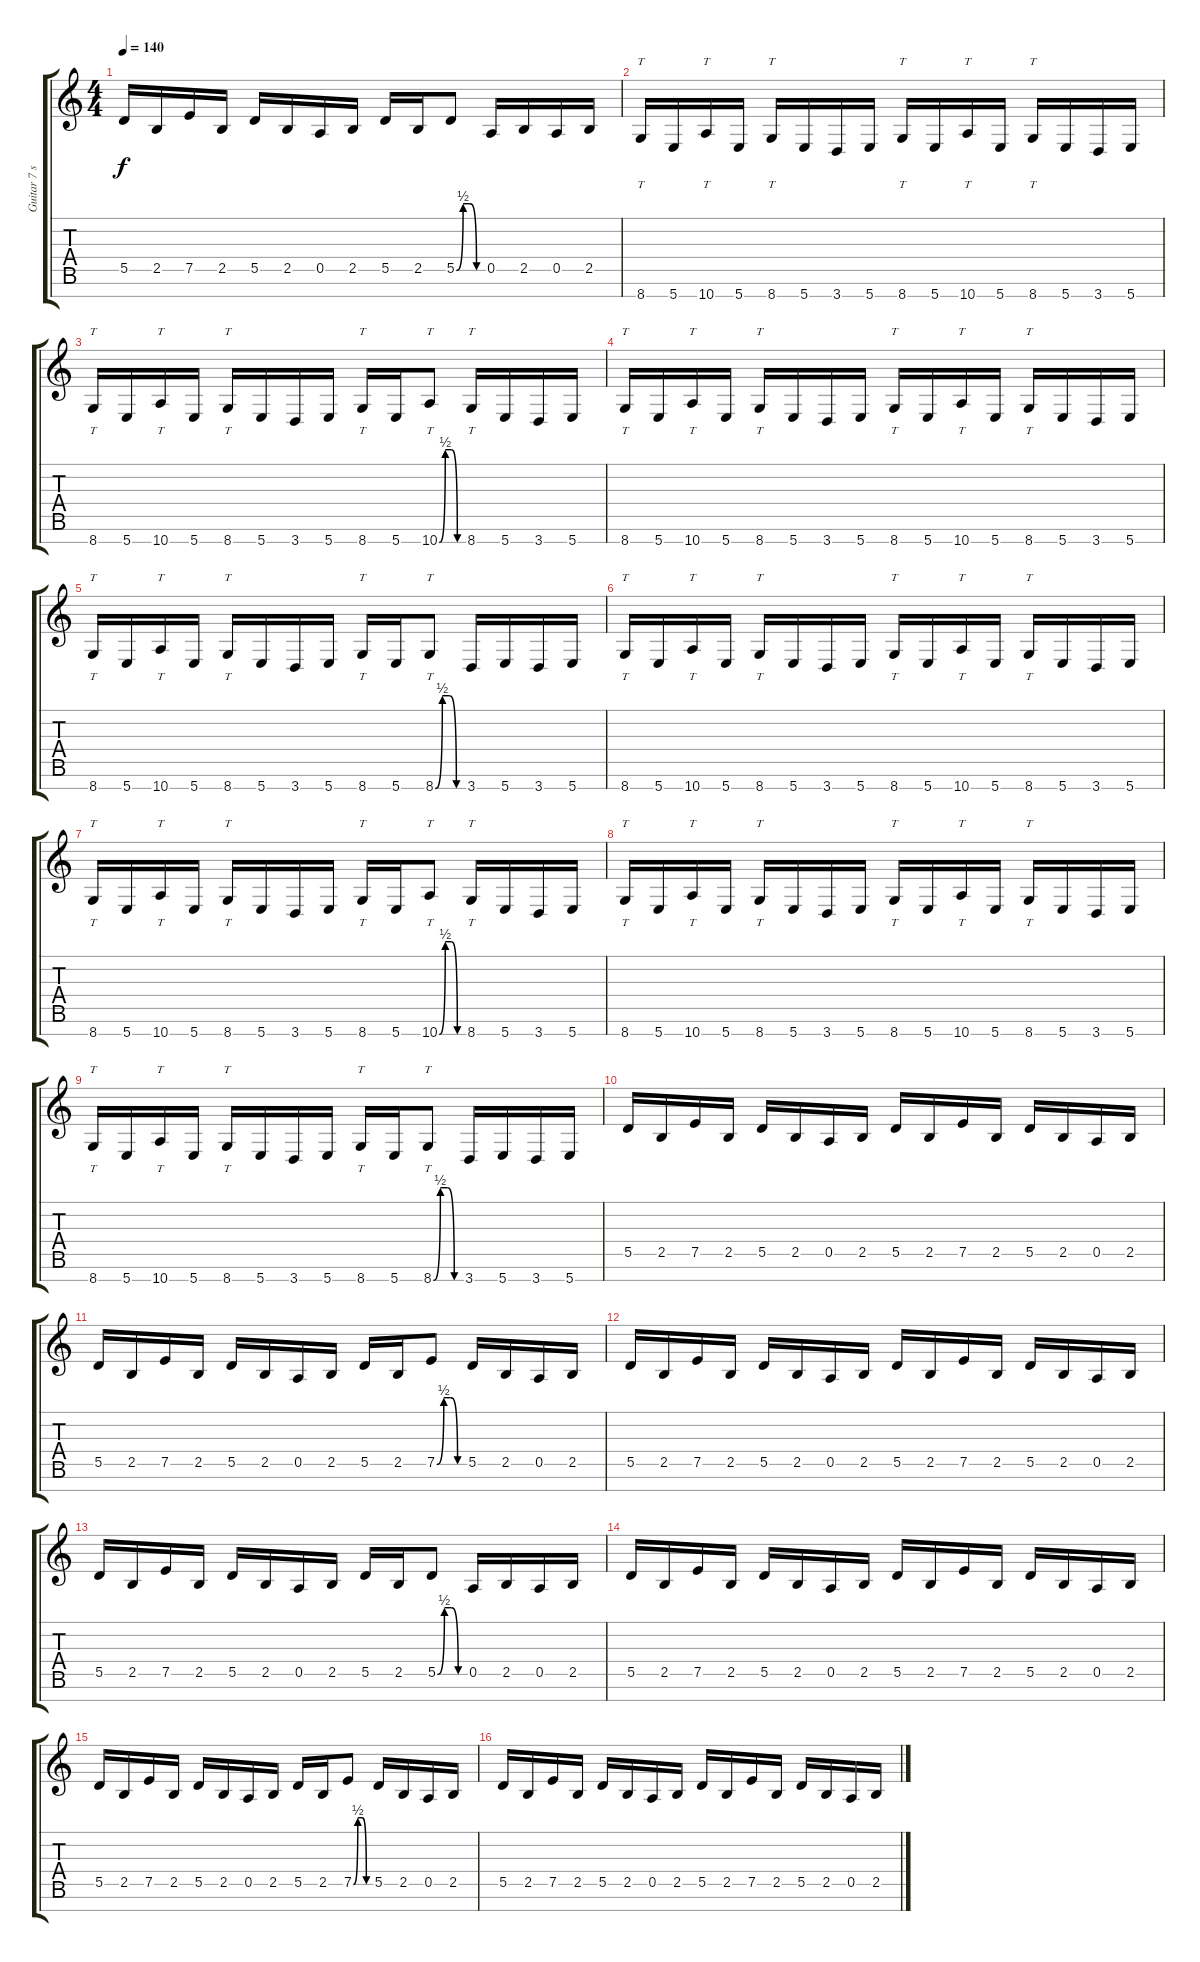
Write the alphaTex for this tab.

\track ("Guitar 7 strings" "Guitar 7 s") {instrument distortionguitar}
\staff {score tabs}
\tuning (E4 B3 G3 D3 A2 E2 B1) {hide}
\ts (4 4)
\tempo 140
\clef g2
\ks c
5.5.16{dy f} 2.5.16 7.5.16 2.5.16 5.5.16 2.5.16 0.5.16 2.5.16 5.5.16 2.5.16 5.5{be (custom 0 0 15 2 30 2 45 0 60 0)}.8 0.5.16 2.5.16 0.5.16 2.5.16 |
8.7.16{tt} 5.7.16 10.7.16{tt} 5.7.16 8.7.16{tt} 5.7.16 3.7.16 5.7.16 8.7.16{tt} 5.7.16 10.7.16{tt} 5.7.16 8.7.16{tt} 5.7.16 3.7.16 5.7.16 |
8.7.16{tt} 5.7.16 10.7.16{tt} 5.7.16 8.7.16{tt} 5.7.16 3.7.16 5.7.16 8.7.16{tt} 5.7.16 10.7{be (custom 0 0 15 2 30 2 45 0 60 0)}.8{tt} 8.7.16{tt} 5.7.16 3.7.16 5.7.16 |
8.7.16{tt} 5.7.16 10.7.16{tt} 5.7.16 8.7.16{tt} 5.7.16 3.7.16 5.7.16 8.7.16{tt} 5.7.16 10.7.16{tt} 5.7.16 8.7.16{tt} 5.7.16 3.7.16 5.7.16 |
8.7.16{tt} 5.7.16 10.7.16{tt} 5.7.16 8.7.16{tt} 5.7.16 3.7.16 5.7.16 8.7.16{tt} 5.7.16 8.7{be (custom 0 0 15 2 30 2 45 0 60 0)}.8{tt} 3.7.16 5.7.16 3.7.16 5.7.16 |
8.7.16{tt} 5.7.16 10.7.16{tt} 5.7.16 8.7.16{tt} 5.7.16 3.7.16 5.7.16 8.7.16{tt} 5.7.16 10.7.16{tt} 5.7.16 8.7.16{tt} 5.7.16 3.7.16 5.7.16 |
8.7.16{tt} 5.7.16 10.7.16{tt} 5.7.16 8.7.16{tt} 5.7.16 3.7.16 5.7.16 8.7.16{tt} 5.7.16 10.7{be (custom 0 0 15 2 30 2 45 0 60 0)}.8{tt} 8.7.16{tt} 5.7.16 3.7.16 5.7.16 |
8.7.16{tt} 5.7.16 10.7.16{tt} 5.7.16 8.7.16{tt} 5.7.16 3.7.16 5.7.16 8.7.16{tt} 5.7.16 10.7.16{tt} 5.7.16 8.7.16{tt} 5.7.16 3.7.16 5.7.16 |
8.7.16{tt} 5.7.16 10.7.16{tt} 5.7.16 8.7.16{tt} 5.7.16 3.7.16 5.7.16 8.7.16{tt} 5.7.16 8.7{be (custom 0 0 15 2 30 2 45 0 60 0)}.8{tt} 3.7.16 5.7.16 3.7.16 5.7.16 |
5.5.16 2.5.16 7.5.16 2.5.16 5.5.16 2.5.16 0.5.16 2.5.16 5.5.16 2.5.16 7.5.16 2.5.16 5.5.16 2.5.16 0.5.16 2.5.16 |
5.5.16 2.5.16 7.5.16 2.5.16 5.5.16 2.5.16 0.5.16 2.5.16 5.5.16 2.5.16 7.5{be (custom 0 0 15 2 30 2 45 0 60 0)}.8 5.5.16 2.5.16 0.5.16 2.5.16 |
5.5.16 2.5.16 7.5.16 2.5.16 5.5.16 2.5.16 0.5.16 2.5.16 5.5.16 2.5.16 7.5.16 2.5.16 5.5.16 2.5.16 0.5.16 2.5.16 |
5.5.16 2.5.16 7.5.16 2.5.16 5.5.16 2.5.16 0.5.16 2.5.16 5.5.16 2.5.16 5.5{be (custom 0 0 15 2 30 2 45 0 60 0)}.8 0.5.16 2.5.16 0.5.16 2.5.16 |
5.5.16 2.5.16 7.5.16 2.5.16 5.5.16 2.5.16 0.5.16 2.5.16 5.5.16 2.5.16 7.5.16 2.5.16 5.5.16 2.5.16 0.5.16 2.5.16 |
5.5.16 2.5.16 7.5.16 2.5.16 5.5.16 2.5.16 0.5.16 2.5.16 5.5.16 2.5.16 7.5{be (custom 0 0 15 2 30 2 45 0 60 0)}.8 5.5.16 2.5.16 0.5.16 2.5.16 |
5.5.16 2.5.16 7.5.16 2.5.16 5.5.16 2.5.16 0.5.16 2.5.16 5.5.16 2.5.16 7.5.16 2.5.16 5.5.16 2.5.16 0.5.16 2.5.16
